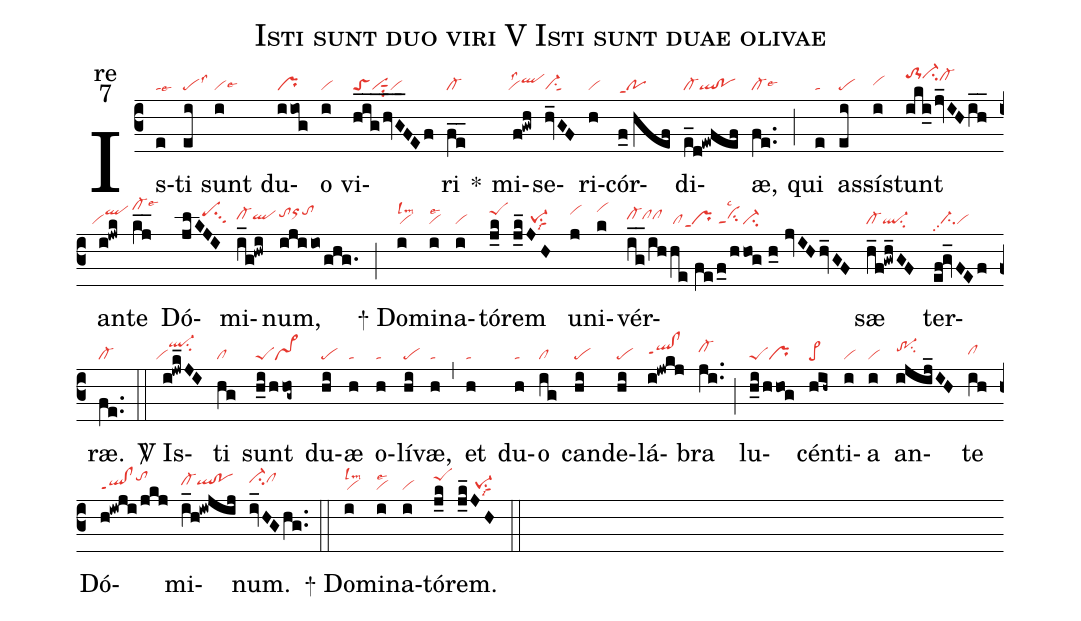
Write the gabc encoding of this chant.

name:Isti sunt duo viri V Isti sunt duae olivae;
office-part:re;
mode:7;
nabc-lines:1;
%%
(c3) Is(e|talse6)ti(ei|pelss3) sunt(i|vilse6) du(iiog|pr)o(i|vi) vi(hig___/hvG__FEf|toSvisut1su2vi)ri(fe__|cl-) <sp>*</sp>() mi(f!gwh|`vilss2qlhi)se(hv_GF|vi-su1sut1)ri(h|vi)cór(f_0//hef|poppt1)di(e_d!ewfef|cl-ql!po)æ,(fe..|cl-lse6) (;) qui(e|ta) as(ei|pe)sís(i|vihh)tunt(iki_/jv_IHih__|to-1hkci-hkcl-hj) an(i!jwk|``viqlhj)te(kj__|cl-hllse6) Dó(jlKJI|//////pehisu3)mi(i_g!hwi|cl-hhqlhh)num,(ijiio/ghg.|tohiorhjtohj) (;)

<sp>+</sp> Do(i|vilslm2)mi(i|vilse2)na(i|vi)tó(j_k|peShj)rem(j_k_JH|/////pe-1su1sut1lsi8) u(j|vihj)ni(k|vihk)vér(ig__/ih/he//fe/f_0/hhog//h_0//jvIHhv_GF|cl-hhclhhclhh///clprppt1/cippt1lsc2ci-)sæ(h_f!gwh_GF|cl-ql-su2) ter(ef!gv_FEf|//ci-pp2vi)ræ.(fe..|cl-) (::)

<sp>V/</sp> Is(i!jwk_JI|``viql-hksu2)ti(hg|cl) sunt(h_i/hhog~|peSvs>) du(hi|pe)æ(h|ta) o(h|ta)lí(hi|pe)væ,(h|ta) (,) et(h|ta) du(h|ta)o(ig|cl) can(hi|pe)de(hi|pe)lá(i!jwkj|qlhh!clhhppt1)bra(ji..|cl-hi) (;) lu(h_i/hhog|peSpr)cén(hih~|pe>)ti(i|vi)a(i|vi) an(ijij_IH|tr-1hisu2)te(ih|clhh) Dó(h!iwji/jkj|ql!clppt1tohj)mi(i_h!iwjij|cl-hhqlhh!pohh)num.(iv_HGhg..|ci-hiclhi) (::)

<sp>+</sp> Do(i|vilslm2)mi(i|vilse2)na(i|vi)tó(j_k|peShj)rem.(j_k_JH|/////pe-1su1sut1lsi8) (::)
